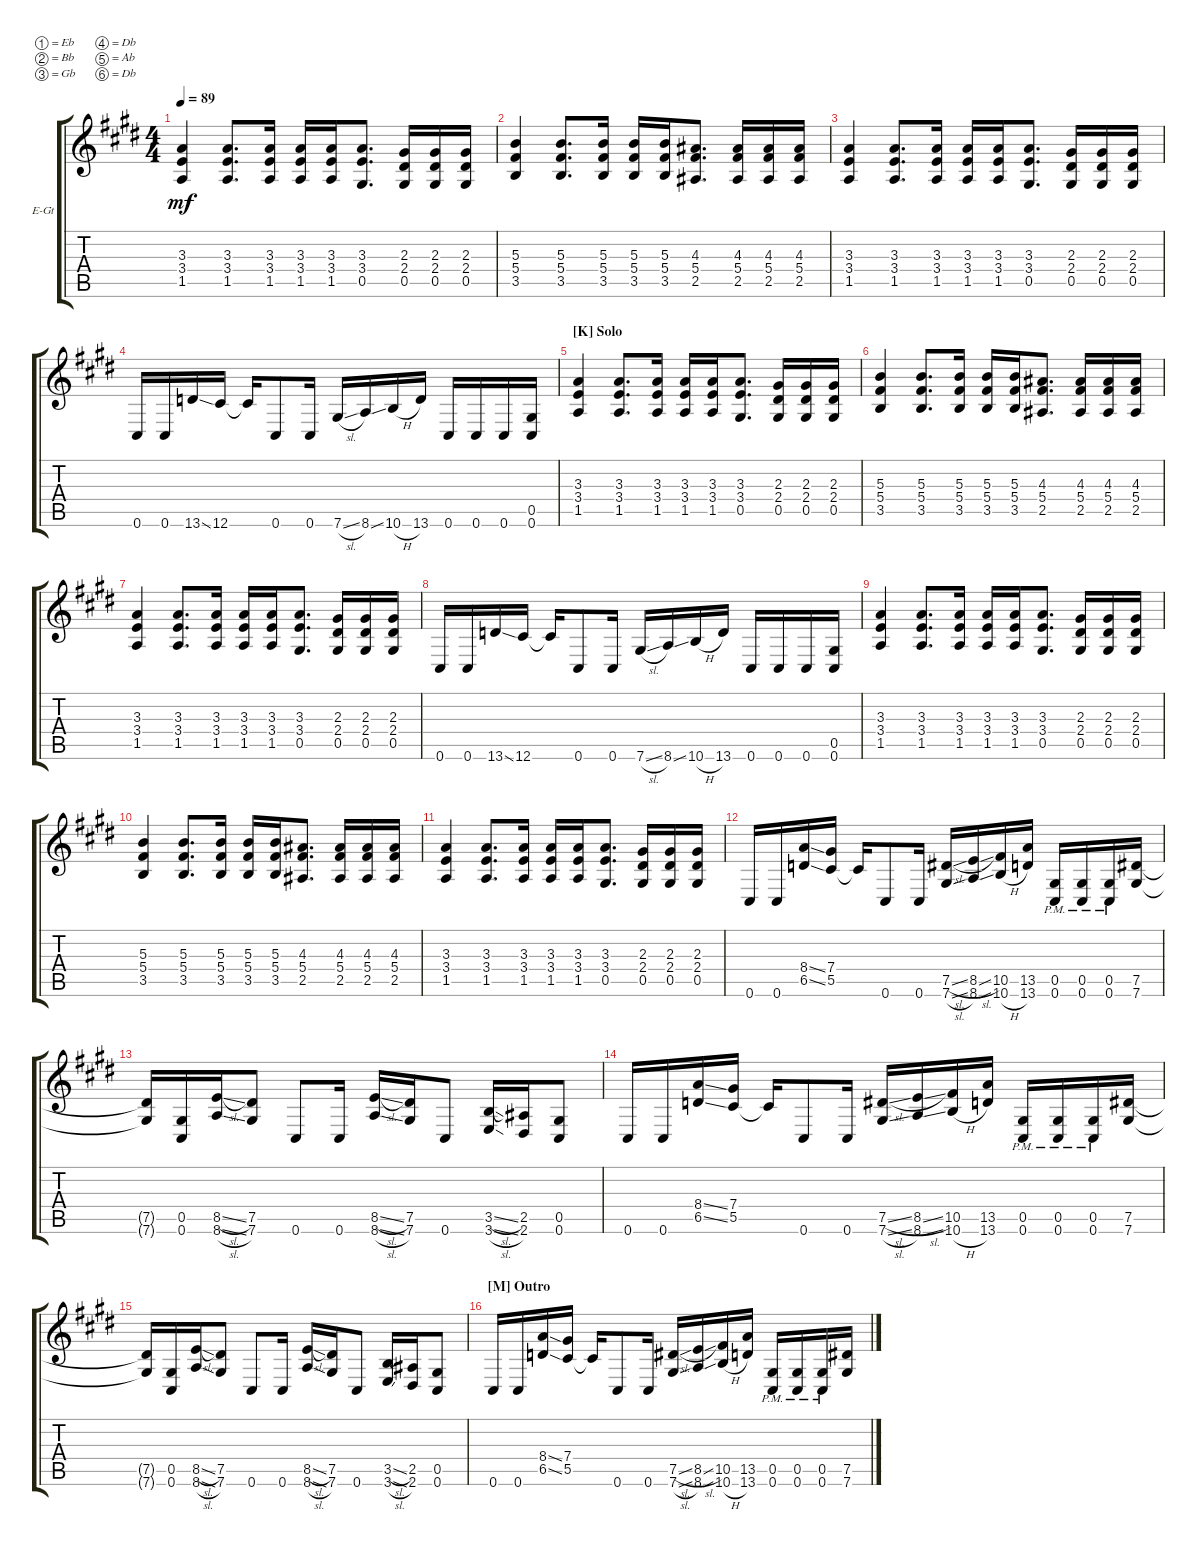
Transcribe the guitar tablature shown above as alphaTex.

\defaultSystemsLayout 4
\bracketExtendMode groupsimilarinstruments
\firstSystemTrackNameOrientation horizontal
\otherSystemsTrackNameOrientation horizontal
\track ("Myles" "E-Gt") {instrument distortionguitar}
\staff {score tabs}
\tuning (Eb4 Bb3 Gb3 Db3 Ab2 Db2)
\ts (4 4)
\tempo 89
\clef g2
\ks c#minor
(1.5 3.4 3.3).4{dy mf} (1.5 3.4 3.3).8{d} (1.5 3.4 3.3).16 (1.5 3.4 3.3).16 (1.5 3.4 3.3).16 (0.5 3.4 3.3).8{d} (0.5 2.4 2.3).16 (0.5 2.4 2.3).16 (0.5 2.4 2.3).16 |
(3.5 5.4 5.3).4 (3.5 5.4 5.3).8{d} (3.5 5.4 5.3).16 (3.5 5.4 5.3).16 (3.5 5.4 5.3).16 (2.5 5.4 4.3).8{d} (2.5 5.4 4.3).16 (2.5 5.4 4.3).16 (2.5 5.4 4.3).16 |
(1.5 3.4 3.3).4 (1.5 3.4 3.3).8{d} (1.5 3.4 3.3).16 (1.5 3.4 3.3).16 (1.5 3.4 3.3).16 (0.5 3.4 3.3).8{d} (0.5 2.4 2.3).16 (0.5 2.4 2.3).16 (0.5 2.4 2.3).16 |
0.6.16 0.6.16 13.6{ss}.16 12.6.16 12.6{t}.16 0.6.8 0.6.16 7.6{sl}.16 8.6{ss}.16 10.6{h}.16 13.6.16 0.6.16 0.6.16 0.6.16 (0.6 0.5).16 |
\section ("K" "Solo")
(1.5 3.4 3.3).4 (1.5 3.4 3.3).8{d} (1.5 3.4 3.3).16 (1.5 3.4 3.3).16 (1.5 3.4 3.3).16 (0.5 3.4 3.3).8{d} (0.5 2.4 2.3).16 (0.5 2.4 2.3).16 (0.5 2.4 2.3).16 |
(3.5 5.4 5.3).4 (3.5 5.4 5.3).8{d} (3.5 5.4 5.3).16 (3.5 5.4 5.3).16 (3.5 5.4 5.3).16 (2.5 5.4 4.3).8{d} (2.5 5.4 4.3).16 (2.5 5.4 4.3).16 (2.5 5.4 4.3).16 |
(1.5 3.4 3.3).4 (1.5 3.4 3.3).8{d} (1.5 3.4 3.3).16 (1.5 3.4 3.3).16 (1.5 3.4 3.3).16 (0.5 3.4 3.3).8{d} (0.5 2.4 2.3).16 (0.5 2.4 2.3).16 (0.5 2.4 2.3).16 |
0.6.16 0.6.16 13.6{ss}.16 12.6.16 12.6{t}.16 0.6.8 0.6.16 7.6{sl}.16 8.6{ss}.16 10.6{h}.16 13.6.16 0.6.16 0.6.16 0.6.16 (0.6 0.5).16 |
(1.5 3.4 3.3).4 (1.5 3.4 3.3).8{d} (1.5 3.4 3.3).16 (1.5 3.4 3.3).16 (1.5 3.4 3.3).16 (0.5 3.4 3.3).8{d} (0.5 2.4 2.3).16 (0.5 2.4 2.3).16 (0.5 2.4 2.3).16 |
(3.5 5.4 5.3).4 (3.5 5.4 5.3).8{d} (3.5 5.4 5.3).16 (3.5 5.4 5.3).16 (3.5 5.4 5.3).16 (2.5 5.4 4.3).8{d} (2.5 5.4 4.3).16 (2.5 5.4 4.3).16 (2.5 5.4 4.3).16 |
(1.5 3.4 3.3).4 (1.5 3.4 3.3).8{d} (1.5 3.4 3.3).16 (1.5 3.4 3.3).16 (1.5 3.4 3.3).16 (0.5 3.4 3.3).8{d} (0.5 2.4 2.3).16 (0.5 2.4 2.3).16 (0.5 2.4 2.3).16 |
0.6.16 0.6.16 (6.5{ss} 8.4{ss}).16 (5.5 7.4).16 5.5{t}.16 0.6.8 0.6.16 (7.6{sl} 7.5{sl}).16 (8.6{ss} 8.5{sl}).16 (10.6{h} 10.5).16 (13.6 13.5).16 (0.6{pm} 0.5{pm}).16 (0.5{pm} 0.6{pm}).16 (0.6{pm} 0.5).16 (7.6 7.5).16 |
(7.5{t} 7.6{t}).16 (0.6 0.5).16 (8.6{sl} 8.5{sl}).16 (7.6 7.5).8 0.6.8 0.6.16 (8.6{sl} 8.5{sl}).16 (7.6 7.5).16 0.6.8 (3.6{sl} 3.5{sl}).16 (2.6 2.5).16 (0.6 0.5).8 |
0.6.16 0.6.16 (6.5{ss} 8.4{ss}).16 (5.5 7.4).16 5.5{t}.16 0.6.8 0.6.16 (7.6{sl} 7.5{sl}).16 (8.6{ss} 8.5{sl}).16 (10.6{h} 10.5).16 (13.6 13.5).16 (0.6{pm} 0.5{pm}).16 (0.5{pm} 0.6{pm}).16 (0.6{pm} 0.5).16 (7.6 7.5).16 |
(7.5{t} 7.6{t}).16 (0.6 0.5).16 (8.6{sl} 8.5{sl}).16 (7.6 7.5).8 0.6.8 0.6.16 (8.6{sl} 8.5{sl}).16 (7.6 7.5).16 0.6.8 (3.6{sl} 3.5{sl}).16 (2.6 2.5).16 (0.6 0.5).8 |
\section ("M" "Outro")
0.6.16 0.6.16 (6.5{ss} 8.4{ss}).16 (5.5 7.4).16 5.5{t}.16 0.6.8 0.6.16 (7.6{sl} 7.5{sl}).16 (8.6{ss} 8.5{sl}).16 (10.6{h} 10.5).16 (13.6 13.5).16 (0.6{pm} 0.5{pm}).16 (0.5{pm} 0.6{pm}).16 (0.6{pm} 0.5).16 (7.6 7.5).16
